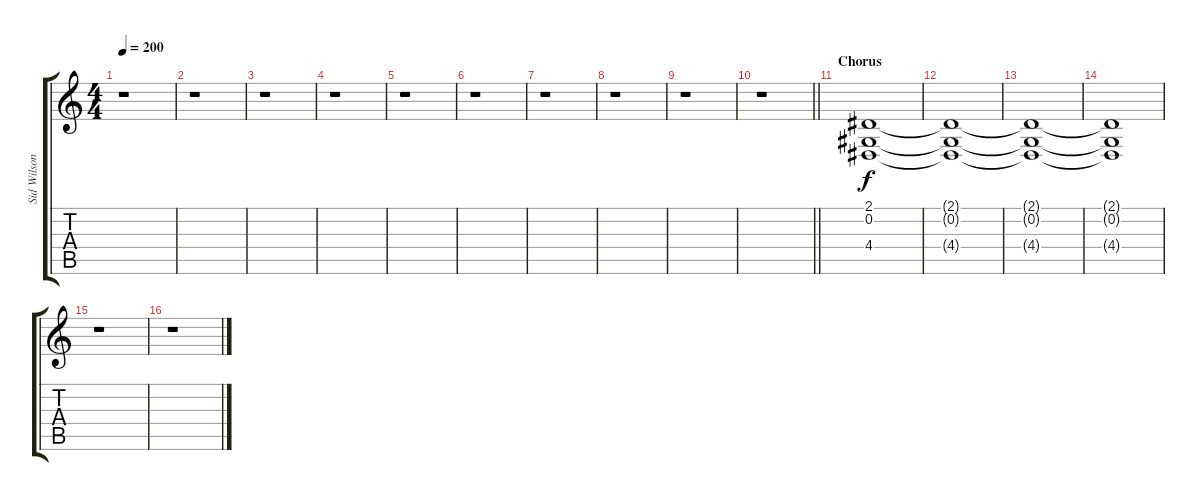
\track ("Sid Wilson" "Sid Wilson") {mute instrument guitarfretnoise}
\staff {score tabs}
\tuning (Db4 Ab3 E3 B2 Gb2 B1) {hide}
\ts (4 4)
\tempo 200
\clef g2
\ks c
r.1{dy f} |
r.1 |
r.1 |
r.1 |
r.1 |
r.1 |
r.1 |
r.1 |
r.1 |
\barLineRight lightlight
r.1 |
\section ("" "Chorus")
(2.1 0.2 4.4).1 |
(2.1{t} 0.2{t} 4.4{t}).1 |
(2.1{t} 0.2{t} 4.4{t}).1 |
(2.1{t} 0.2{t} 4.4{t}).1 |
r.1 |
r.1
